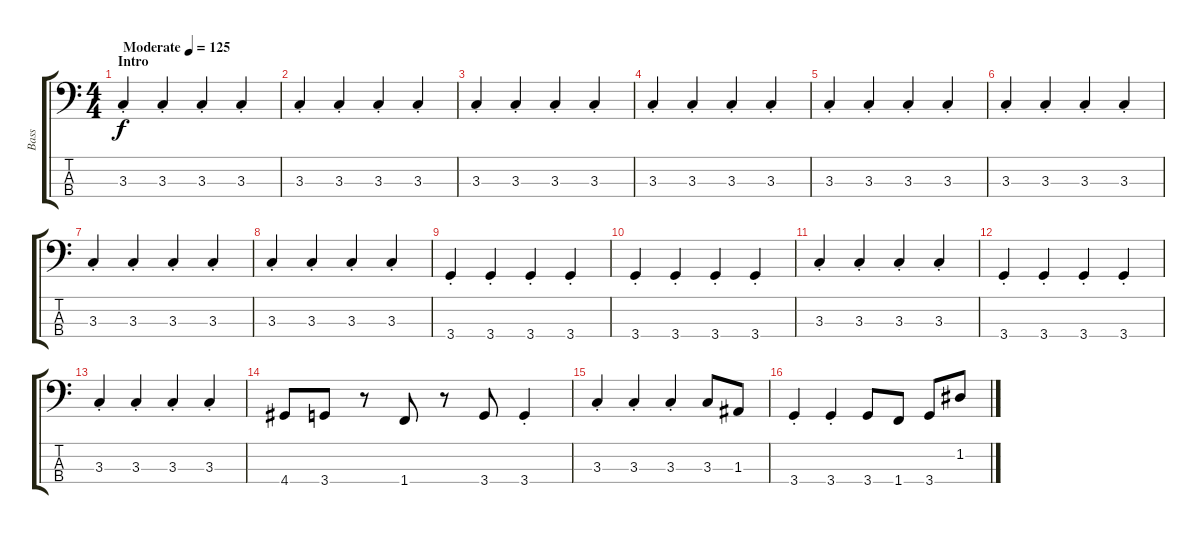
\track ("Bass" "Bass") {instrument electricbassfinger}
\staff {score tabs}
\tuning (G2 D2 A1 E1) {hide}
\ts (4 4)
\section ("" "Intro")
\tempo (125 "Moderate")
\clef f4
\ks c
3.3{st}.4{dy f instrument electricbassfinger} 3.3{st}.4 3.3{st}.4 3.3{st}.4 |
3.3{st}.4 3.3{st}.4 3.3{st}.4 3.3{st}.4 |
3.3{st}.4 3.3{st}.4 3.3{st}.4 3.3{st}.4 |
3.3{st}.4 3.3{st}.4 3.3{st}.4 3.3{st}.4 |
3.3{st}.4 3.3{st}.4 3.3{st}.4 3.3{st}.4 |
3.3{st}.4 3.3{st}.4 3.3{st}.4 3.3{st}.4 |
3.3{st}.4 3.3{st}.4 3.3{st}.4 3.3{st}.4 |
3.3{st}.4 3.3{st}.4 3.3{st}.4 3.3{st}.4 |
3.4{st}.4 3.4{st}.4 3.4{st}.4 3.4{st}.4 |
3.4{st}.4 3.4{st}.4 3.4{st}.4 3.4{st}.4 |
3.3{st}.4 3.3{st}.4 3.3{st}.4 3.3{st}.4 |
3.4{st}.4 3.4{st}.4 3.4{st}.4 3.4{st}.4 |
3.3{st}.4 3.3{st}.4 3.3{st}.4 3.3{st}.4 |
4.4.8 3.4.8 r.8 1.4.8 r.8 3.4.8 3.4{st}.4 |
3.3{st}.4 3.3{st}.4 3.3{st}.4 3.3.8 1.3.8 |
3.4{st}.4 3.4{st}.4 3.4.8 1.4.8 3.4.8 1.2.8
